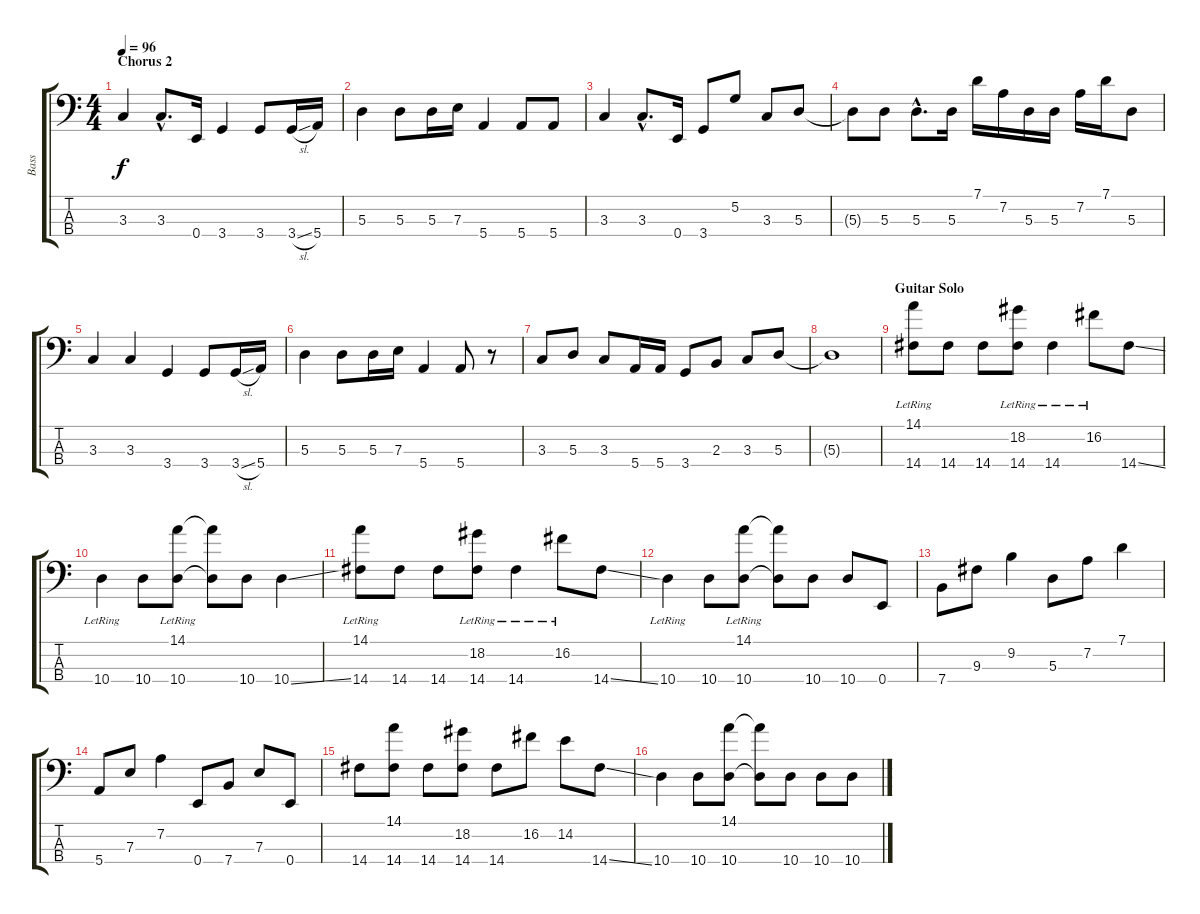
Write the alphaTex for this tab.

\track ("Bass" "Bass") {instrument electricbassfinger}
\staff {score tabs}
\tuning (G2 D2 A1 E1) {hide}
\ts (4 4)
\section ("" "Chorus 2")
\tempo 96
\clef f4
\ks c
3.3.4{dy f} 3.3{hac}.8{d} 0.4.16 3.4.4 3.4.8 3.4{sl}.16 5.4.16 |
5.3.4 5.3.8 5.3.16 7.3.16 5.4.4 5.4.8 5.4.8 |
3.3.4 3.3{hac}.8{d} 0.4.16 3.4.8 5.2.8 3.3.8 5.3.8 |
5.3{t}.8 5.3.8 5.3{hac}.8{d} 5.3.16 7.1.16 7.2.16 5.3.16 5.3.16 7.2.16 7.1.16 5.3.8 |
3.3.4 3.3.4 3.4.4 3.4.8 3.4{sl}.16 5.4.16 |
5.3.4 5.3.8 5.3.16 7.3.16 5.4.4 5.4.8 r.8 |
3.3.8 5.3.8 3.3.8 5.4.16 5.4.16 3.4.8 2.3.8 3.3.8 5.3.8 |
5.3{t}.1 |
\section ("" "Guitar Solo")
(14.1{lr} 14.4).8 14.4.8 14.4.8 (18.2{lr} 14.4).8 14.4{lr}.4 16.2{lr}.8 14.4{ss}.8 |
10.4{lr}.4 10.4.8 (14.1{lr} 10.4).8 (14.1{t} 10.4{t}).8 10.4.8 10.4{ss}.4 |
(14.1{lr} 14.4).8 14.4.8 14.4.8 (18.2{lr} 14.4).8 14.4{lr}.4 16.2{lr}.8 14.4{ss}.8 |
10.4{lr}.4 10.4.8 (14.1{lr} 10.4).8 (14.1{t} 10.4{t}).8 10.4.8 10.4.8 0.4.8 |
7.4.8 9.3.8 9.2.4 5.3.8 7.2.8 7.1.4 |
5.4.8 7.3.8 7.2.4 0.4.8 7.4.8 7.3.8 0.4.8 |
14.4.8 (14.1 14.4).8 14.4.8 (18.2 14.4).8 14.4.8 16.2.8 14.2.8 14.4{ss}.8 |
10.4.4 10.4.8 (14.1 10.4).8 (14.1{t} 10.4{t}).8 10.4.8 10.4.8 10.4{ss}.8
